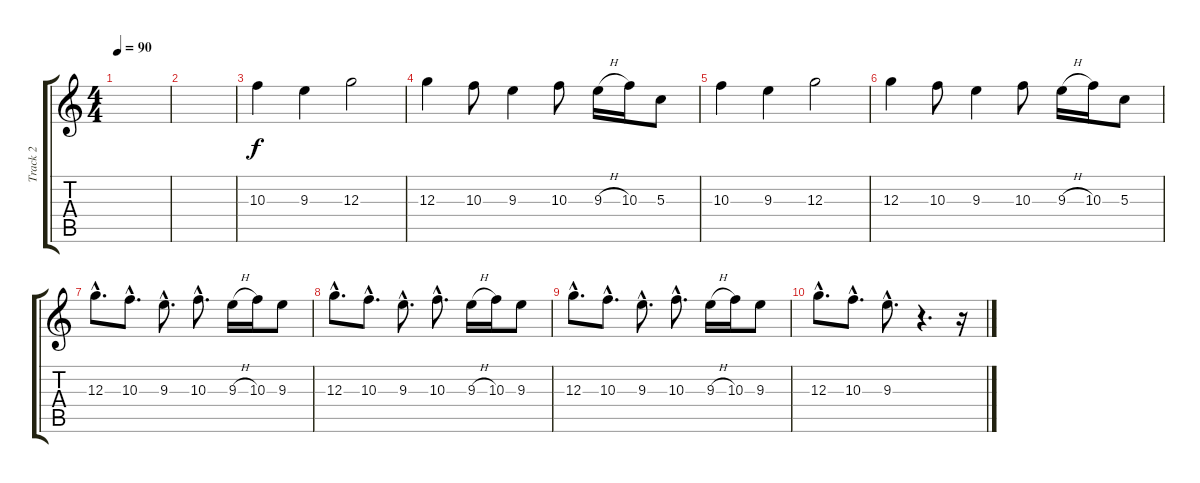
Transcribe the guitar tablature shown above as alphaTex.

\track ("Track 2" "Track 2") {instrument overdrivenguitar}
\staff {score tabs}
\tuning (E4 B3 G3 D3 A2 E2) {hide}
\ts (4 4)
\tempo 90
\clef g2
\ks c
|
|
10.3.4 9.3.4 12.3.2 |
12.3.4 10.3.8 9.3.4 10.3.8 9.3{h}.16 10.3.16 5.3.8 |
10.3.4 9.3.4 12.3.2 |
12.3.4 10.3.8 9.3.4 10.3.8 9.3{h}.16 10.3.16 5.3.8 |
12.3{hac}.8{d} 10.3{hac}.8{d} 9.3{hac}.8{d} 10.3{hac}.8{d} 9.3{h}.16 10.3.16 9.3.8 |
12.3{hac}.8{d} 10.3{hac}.8{d} 9.3{hac}.8{d} 10.3{hac}.8{d} 9.3{h}.16 10.3.16 9.3.8 |
12.3{hac}.8{d} 10.3{hac}.8{d} 9.3{hac}.8{d} 10.3{hac}.8{d} 9.3{h}.16 10.3.16 9.3.8 |
12.3{hac}.8{d} 10.3{hac}.8{d} 9.3{hac}.8{d} r.4{d} r.16
